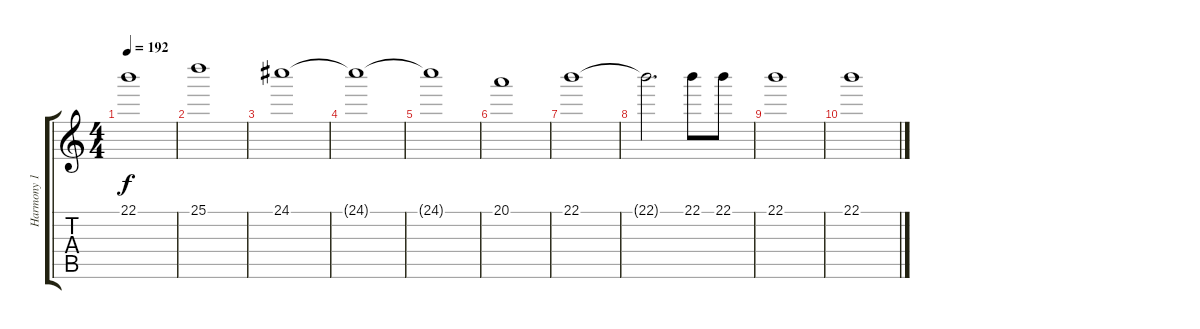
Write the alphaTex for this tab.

\track ("Harmony 1" "Harmony 1") {instrument overdrivenguitar}
\staff {score tabs}
\tuning (Db4 Ab3 E3 B2 Gb2 B1) {hide}
\ts (4 4)
\tempo 192
\clef g2
\ks aminor
22.1{t}.1{dy f} |
25.1.1 |
24.1.1 |
24.1{t}.1 |
24.1{t}.1 |
20.1.1 |
22.1.1 |
22.1{t}.2{d} 22.1.8 22.1.8 |
22.1.1 |
22.1.1
